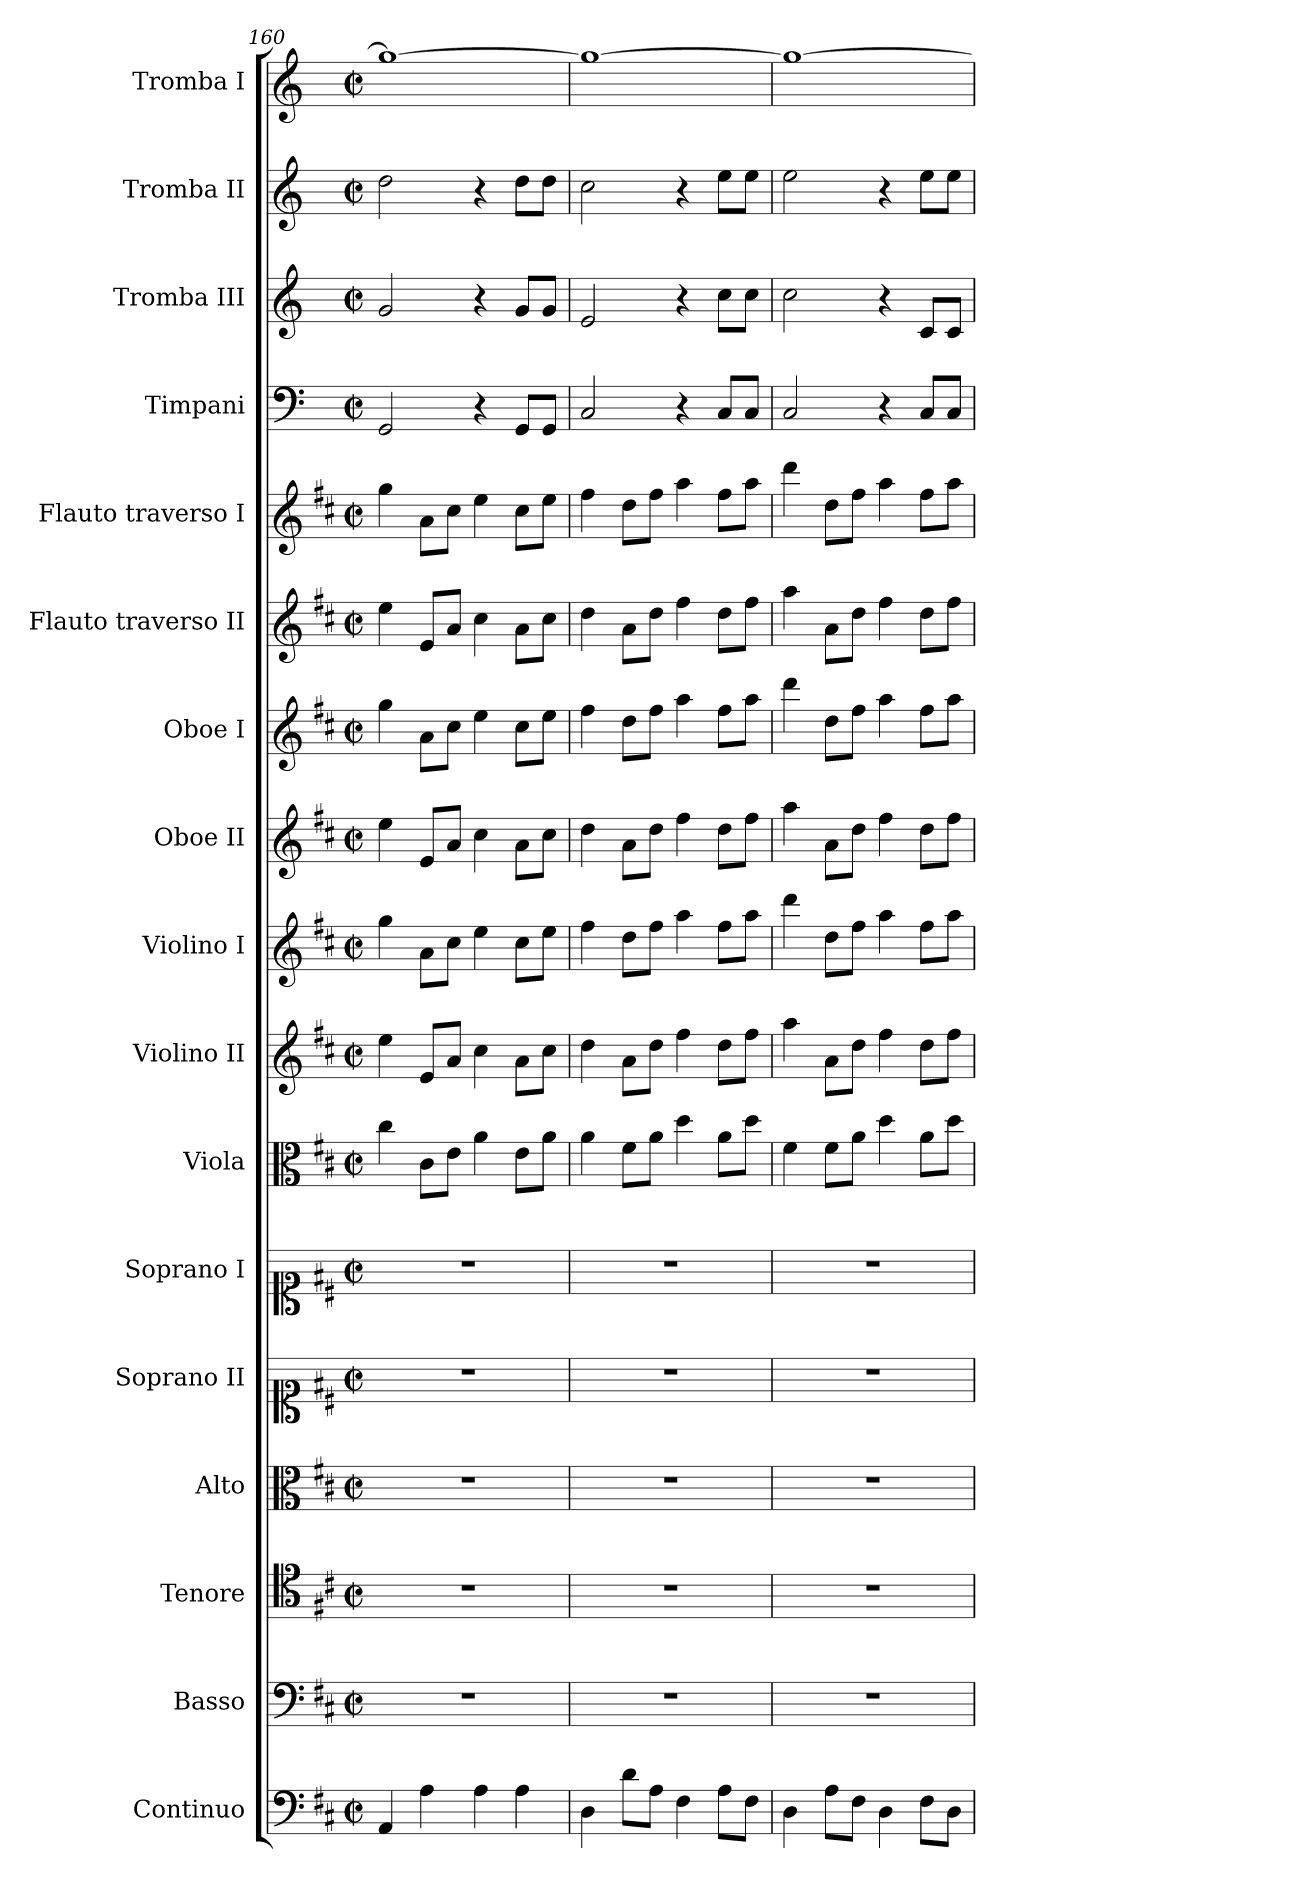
**kern	**kern	**kern	**kern	**kern	**kern	**kern	**kern	**kern	**kern	**kern	**kern	**kern	**kern	**kern	**kern	**kern
*part17	*part16	*part15	*part14	*part13	*part12	*part11	*part10	*part9	*part8	*part7	*part6	*part5	*part4	*part3	*part2	*part1
*staff17	*staff16	*staff15	*staff14	*staff13	*staff12	*staff11	*staff10	*staff9	*staff8	*staff7	*staff6	*staff5	*staff4	*staff3	*staff2	*staff1
*I"Continuo	*I"Basso	*I"Tenore	*I"Alto	*I"Soprano II	*I"Soprano I	*I"Viola	*I"Violino II	*I"Violino I	*I"Oboe II	*I"Oboe I	*I"Flauto traverso II	*I"Flauto traverso I	*I"Timpani	*I"Tromba III	*I"Tromba II	*I"Tromba I
*I'Cont.	*I'B.	*I'T.	*I'A.	*I'S. II	*I'S. I	*I'Vla.	*I'Vln. II	*I'Vln. I	*I'Ob. II	*I'Ob. I	*I'Fl. trv. II	*I'Fl. trv. I	*I'Timp.	*I'Tr. III	*I'Tr. II	*I'Tr. I
*clefF4	*clefF4	*clefC4	*clefC3	*clefC1	*clefC1	*clefC3	*clefG2	*clefG2	*clefG2	*clefG2	*clefG2	*clefG2	*clefF4	*clefG2	*clefG2	*clefG2
*	*	*	*	*	*	*	*	*	*	*	*	*	*ITrd-1c-2	*ITrd-1c-2	*ITrd-1c-2	*ITrd-1c-2
*k[f#c#]	*k[f#c#]	*k[f#c#]	*k[f#c#]	*k[f#c#]	*k[f#c#]	*k[f#c#]	*k[f#c#]	*k[f#c#]	*k[f#c#]	*k[f#c#]	*k[f#c#]	*k[f#c#]	*k[f#c#]	*k[f#c#]	*k[f#c#]	*k[f#c#]
*M2/2	*M2/2	*M2/2	*M2/2	*M2/2	*M2/2	*M2/2	*M2/2	*M2/2	*M2/2	*M2/2	*M2/2	*M2/2	*M2/2	*M2/2	*M2/2	*M2/2
*met(c|)	*met(c|)	*met(c|)	*met(c|)	*met(c|)	*met(c|)	*met(c|)	*met(c|)	*met(c|)	*met(c|)	*met(c|)	*met(c|)	*met(c|)	*met(c|)	*met(c|)	*met(c|)	*met(c|)
=160	=160	=160	=160	=160	=160	=160	=160	=160	=160	=160	=160	=160	=160	=160	=160	=160
4AA/	1r	1r	1r	1r	1r	4cc#\	4ee\	4gg\	4ee\	4gg\	4ee\	4gg\	2AA/	2a/	2ee\	1aa_
4A\	.	.	.	.	.	8c#\L	8e/L	8a\L	8e/L	8a\L	8e/L	8a\L	.	.	.	.
.	.	.	.	.	.	8e\J	8a/J	8cc#\J	8a/J	8cc#\J	8a/J	8cc#\J	.	.	.	.
4A\	.	.	.	.	.	4a\	4cc#\	4ee\	4cc#\	4ee\	4cc#\	4ee\	4r	4r	4r	.
4A\	.	.	.	.	.	8e\L	8a\L	8cc#\L	8a\L	8cc#\L	8a\L	8cc#\L	8AA/L	8a/L	8ee\L	.
.	.	.	.	.	.	8a\J	8cc#\J	8ee\J	8cc#\J	8ee\J	8cc#\J	8ee\J	8AA/J	8a/J	8ee\J	.
=161	=161	=161	=161	=161	=161	=161	=161	=161	=161	=161	=161	=161	=161	=161	=161	=161
4D\	1r	1r	1r	1r	1r	4a\	4dd\	4ff#\	4dd\	4ff#\	4dd\	4ff#\	2D/	2f#/	2dd\	1aa_
8d\L	.	.	.	.	.	8f#\L	8a\L	8dd\L	8a\L	8dd\L	8a\L	8dd\L	.	.	.	.
8A\J	.	.	.	.	.	8a\J	8dd\J	8ff#\J	8dd\J	8ff#\J	8dd\J	8ff#\J	.	.	.	.
4F#\	.	.	.	.	.	4dd\	4ff#\	4aa\	4ff#\	4aa\	4ff#\	4aa\	4r	4r	4r	.
8A\L	.	.	.	.	.	8a\L	8dd\L	8ff#\L	8dd\L	8ff#\L	8dd\L	8ff#\L	8D/L	8dd\L	8ff#\L	.
8F#\J	.	.	.	.	.	8dd\J	8ff#\J	8aa\J	8ff#\J	8aa\J	8ff#\J	8aa\J	8D/J	8dd\J	8ff#\J	.
=162	=162	=162	=162	=162	=162	=162	=162	=162	=162	=162	=162	=162	=162	=162	=162	=162
4D\	1r	1r	1r	1r	1r	4f#\	4aa\	4ddd\	4aa\	4ddd\	4aa\	4ddd\	2D/	2dd\	2ff#\	1aa_
8A\L	.	.	.	.	.	8f#\L	8a\L	8dd\L	8a\L	8dd\L	8a\L	8dd\L	.	.	.	.
8F#\J	.	.	.	.	.	8a\J	8dd\J	8ff#\J	8dd\J	8ff#\J	8dd\J	8ff#\J	.	.	.	.
4D\	.	.	.	.	.	4dd\	4ff#\	4aa\	4ff#\	4aa\	4ff#\	4aa\	4r	4r	4r	.
8F#\L	.	.	.	.	.	8a\L	8dd\L	8ff#\L	8dd\L	8ff#\L	8dd\L	8ff#\L	8D/L	8d/L	8ff#\L	.
8D\J	.	.	.	.	.	8dd\J	8ff#\J	8aa\J	8ff#\J	8aa\J	8ff#\J	8aa\J	8D/J	8d/J	8ff#\J	.
=	=	=	=	=	=	=	=	=	=	=	=	=	=	=	=	=
*-	*-	*-	*-	*-	*-	*-	*-	*-	*-	*-	*-	*-	*-	*-	*-	*-
